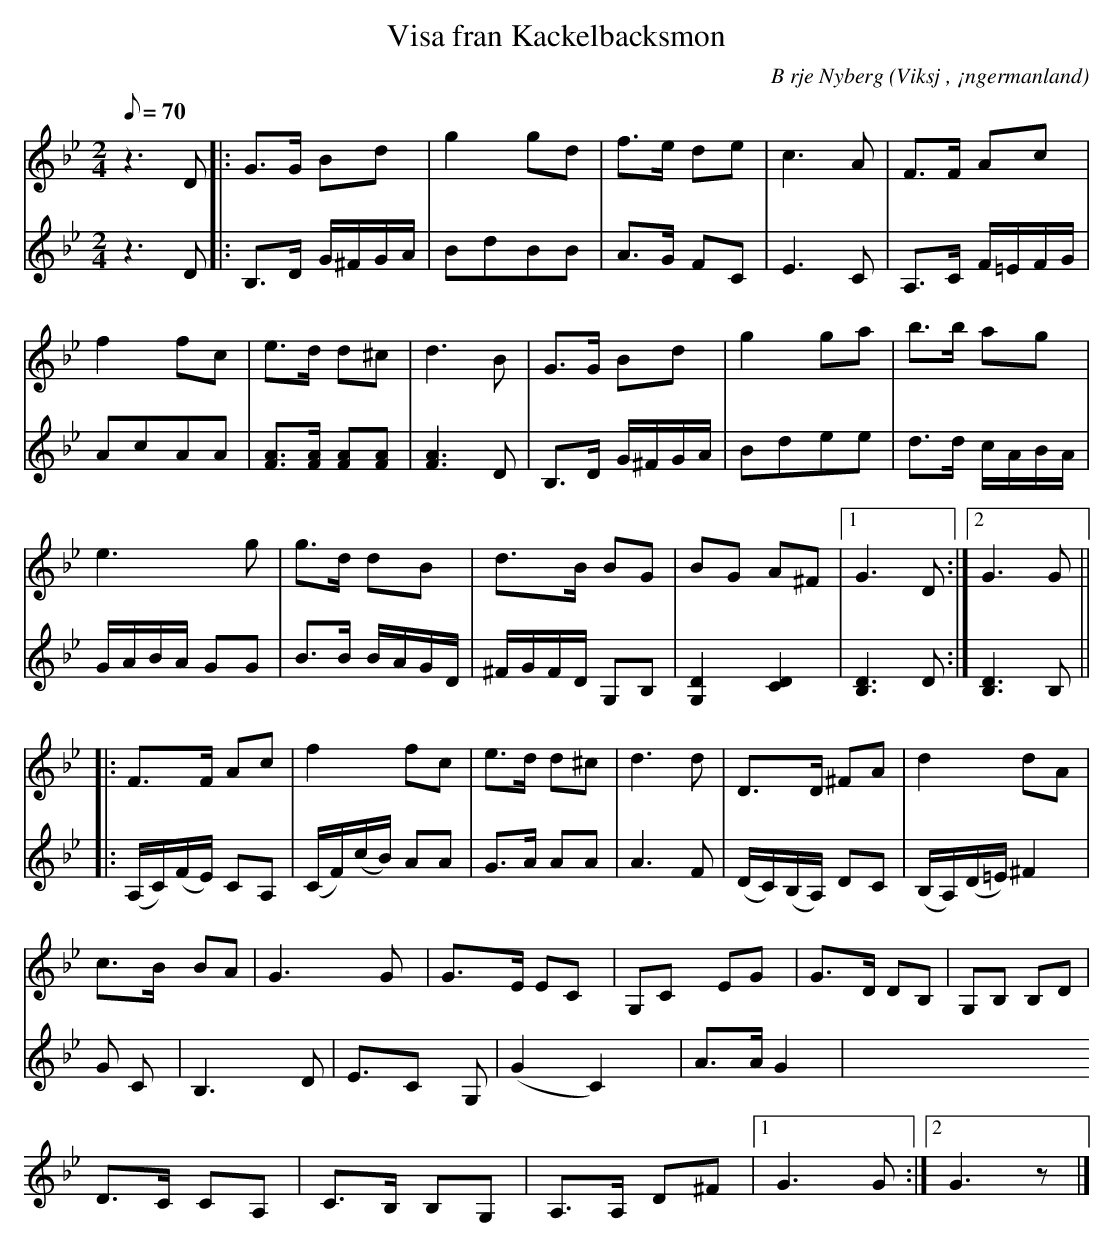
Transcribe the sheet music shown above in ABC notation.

X:1
T:Visa fran Kackelbacksmon
C:B rje Nyberg
O:Viksj , ¡ngermanland
M:2/4
L:1/8
Q:70
K:Gm
V:1
z2> D2|: G>G Bd | g2 gd | f>e de | c2>A2 | F>F Ac |
f2 fc | e>d d^c | d2>B2 | G>G Bd |g2 ga | b>b ag |
e2> g2 | g>d dB |d>B BG |BG A^F |1 G2> D2 :|2 G2> G2 ||
|: F>F Ac | f2 fc | e>d d^c | d2>d2 | D>D ^FA | d2 dA |
c>B BA |G2> G2 | G>E EC | G,C EG | G>D DB, | G,B, B,D |
D>C CA, | C>B, B,G, | A,>A, D^F |1 G2> G2 :|2 G2> z2 |]
V:2
z2> D2 |: B,>D G/2^F/2G/2A/2 | BdBB | A>G FC | E2>C2 | A,>C F/2=E/2F/2G/2 |
AcAA | [AF]>[AF] [AF][AF] | [A2F2]> D2 | B,>D G/2^F/2G/2A/2 | Bdee | d>d c/2A/2B/2A/2 |
G/2A/2B/2A/2 GG | B>B B/2A/2G/2D/2 | ^F/2G/2F/2D/2 G,B, | [G,2D2] [C2D2] | [D2B,2]> D2 :| [D2B,2]> B,2 ||
|: (A,/2C/2)(F/2E/2) CA, | (C/2F/2)(c/2B/2) AA | G>A AA | A2> F2 | (D/2C/2)(B,/2A,/2) DC | (B,/2A,/2)(D/2=E/2) ^F2 |
G C | B,2> D2 | E>C2 G, |(G2C2) |A>A G2 |
